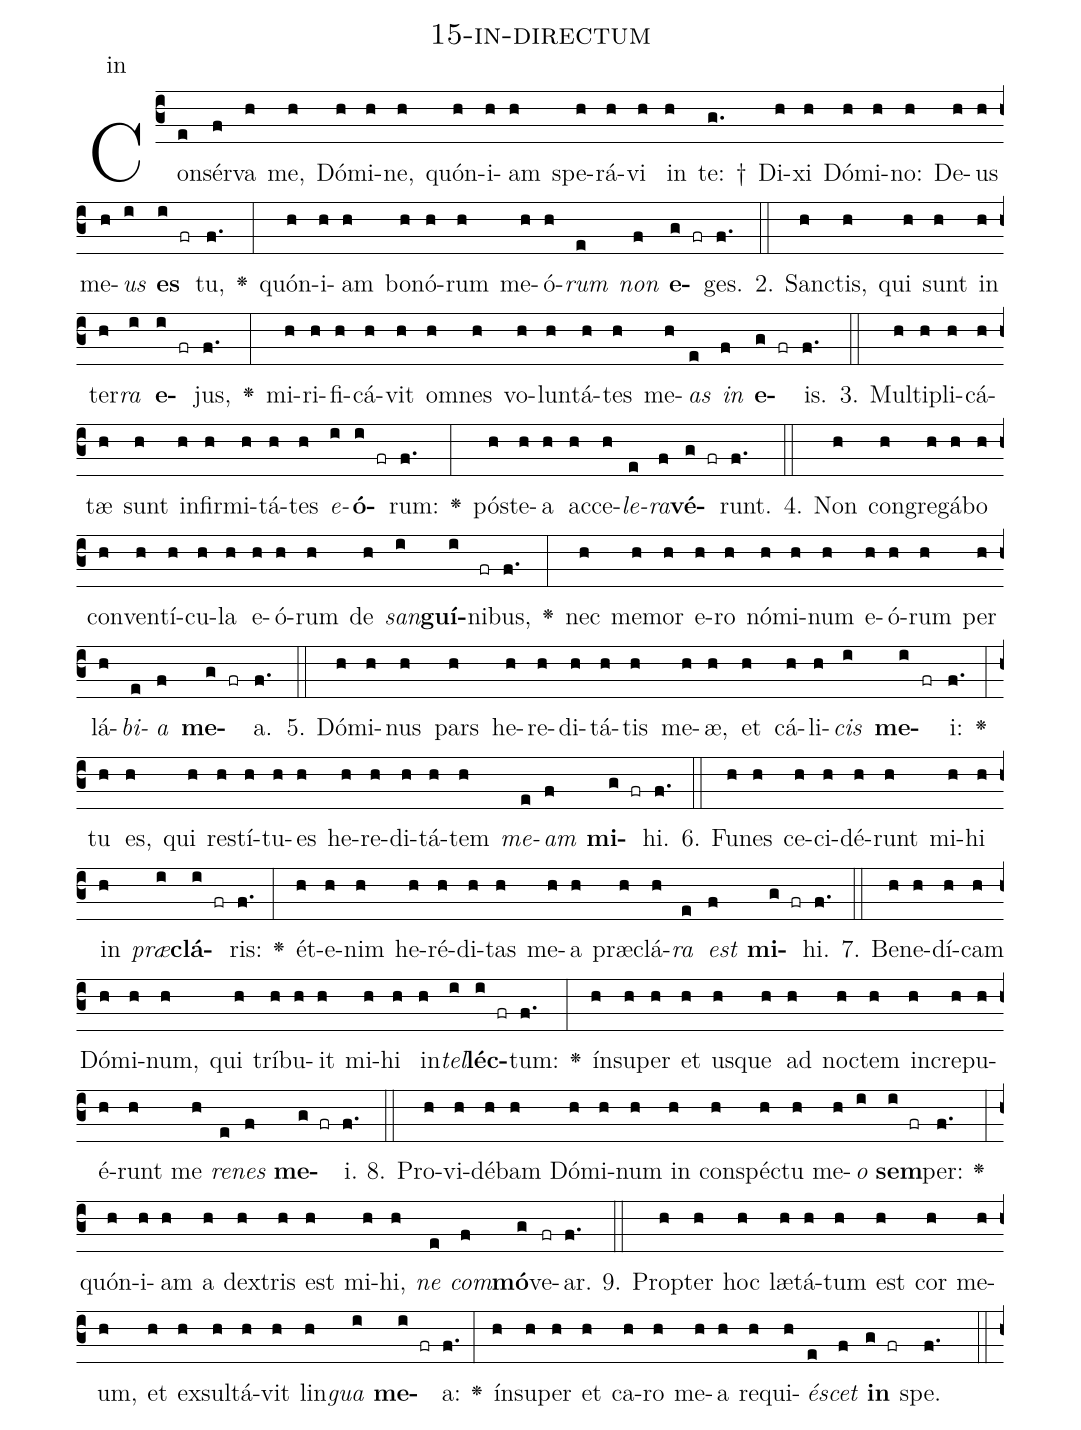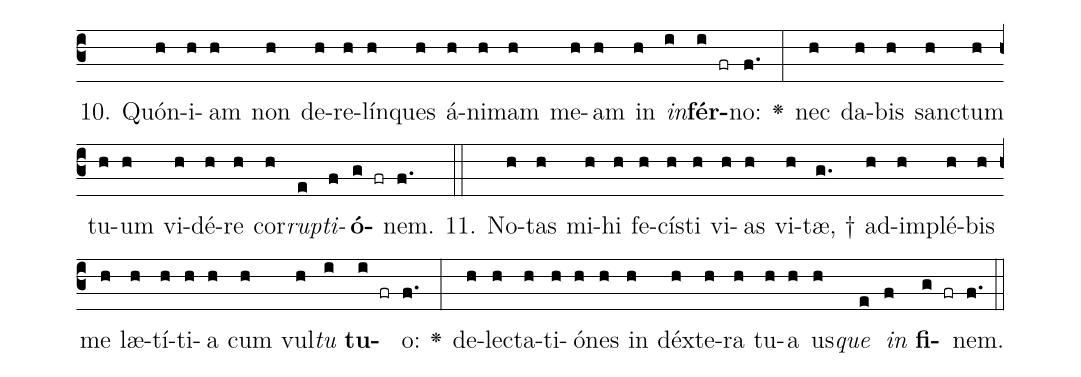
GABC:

name: 15-in-directum;
annotation: in;
%%
(c3)Con(e)sér(f)va(h) me,(h) Dó(h)mi(h)ne,(h) quón(h)i(h)am(h) spe(h)rá(h)vi(h) in(h) te: †(g.) Di(h)xi(h) Dó(h)mi(h)no:(h) De(h)us(h) me(h)<i>us</i>(i) <b>es</b>(i fr) tu,(f.) <v>\greheightstar</v>(:) quón(h)i(h)am(h) bo(h)nó(h)rum(h) me(h)ó(h)<i>rum</i>(e) <i>non</i>(f) <b>e</b>(g fr)ges.(f.) (::)
2. Sanc(h)tis,(h) qui(h) sunt(h) in(h) ter(h)<i>ra</i>(i) <b>e</b>(i fr)jus,(f.) <v>\greheightstar</v>(:) mi(h)ri(h)fi(h)cá(h)vit(h) om(h)nes(h) vo(h)lun(h)tá(h)tes(h) me(h)<i>as</i>(e) <i>in</i>(f) <b>e</b>(g fr)is.(f.) (::)
3. Mul(h)ti(h)pli(h)cá(h)tæ(h) sunt(h) in(h)fir(h)mi(h)tá(h)tes(h) <i>e</i>(i)<b>ó</b>(i fr)rum:(f.) <v>\greheightstar</v>(:) póst(h)e(h)a(h) ac(h)ce(h)<i>le</i>(e)<i>ra</i>(f)<b>vé</b>(g fr)runt.(f.) (::)
4. Non(h) con(h)gre(h)gá(h)bo(h) con(h)ven(h)tí(h)cu(h)la(h) e(h)ó(h)rum(h) de(h) <i>san</i>(i)<b>guí</b>(i)ni(fr)bus,(f.) <v>\greheightstar</v>(:) nec(h) me(h)mor(h) e(h)ro(h) nó(h)mi(h)num(h) e(h)ó(h)rum(h) per(h) lá(h)<i>bi</i>(e)<i>a</i>(f) <b>me</b>(g fr)a.(f.) (::)
5. Dó(h)mi(h)nus(h) pars(h) he(h)re(h)di(h)tá(h)tis(h) me(h)æ,(h) et(h) cá(h)li(h)<i>cis</i>(i) <b>me</b>(i fr)i:(f.) <v>\greheightstar</v>(:) tu(h) es,(h) qui(h) re(h)stí(h)tu(h)es(h) he(h)re(h)di(h)tá(h)tem(h) <i>me</i>(e)<i>am</i>(f) <b>mi</b>(g fr)hi.(f.) (::)
6. Fu(h)nes(h) ce(h)ci(h)dé(h)runt(h) mi(h)hi(h) in(h) <i>præ</i>(i)<b>clá</b>(i fr)ris:(f.) <v>\greheightstar</v>(:) ét(h)e(h)nim(h) he(h)ré(h)di(h)tas(h) me(h)a(h) præ(h)clá(h)<i>ra</i>(e) <i>est</i>(f) <b>mi</b>(g fr)hi.(f.) (::)
7. Be(h)ne(h)dí(h)cam(h) Dó(h)mi(h)num,(h) qui(h) trí(h)bu(h)it(h) mi(h)hi(h) in(h)<i>tel</i>(i)<b>léc</b>(i fr)tum:(f.) <v>\greheightstar</v>(:) ín(h)su(h)per(h) et(h) us(h)que(h) ad(h) noc(h)tem(h) in(h)cre(h)pu(h)é(h)runt(h) me(h) <i>re</i>(e)<i>nes</i>(f) <b>me</b>(g fr)i.(f.) (::)
8. Pro(h)vi(h)dé(h)bam(h) Dó(h)mi(h)num(h) in(h) con(h)spéc(h)tu(h) me(h)<i>o</i>(i) <b>sem</b>(i fr)per:(f.) <v>\greheightstar</v>(:) quón(h)i(h)am(h) a(h) dex(h)tris(h) est(h) mi(h)hi,(h) <i>ne</i>(e) <i>com</i>(f)<b>mó</b>(g)ve(fr)ar.(f.) (::)
9. Prop(h)ter(h) hoc(h) læ(h)tá(h)tum(h) est(h) cor(h) me(h)um,(h) et(h) ex(h)sul(h)tá(h)vit(h) lin(h)<i>gua</i>(i) <b>me</b>(i fr)a:(f.) <v>\greheightstar</v>(:) ín(h)su(h)per(h) et(h) ca(h)ro(h) me(h)a(h) re(h)qui(h)<i>é</i>(e)<i>scet</i>(f) <b>in</b>(g fr) spe.(f.) (::)
10. Quón(h)i(h)am(h) non(h) de(h)re(h)lín(h)ques(h) á(h)ni(h)mam(h) me(h)am(h) in(h) <i>in</i>(i)<b>fér</b>(i fr)no:(f.) <v>\greheightstar</v>(:) nec(h) da(h)bis(h) sanc(h)tum(h) tu(h)um(h) vi(h)dé(h)re(h) cor(h)<i>rup</i>(e)<i>ti</i>(f)<b>ó</b>(g fr)nem.(f.) (::)
11. No(h)tas(h) mi(h)hi(h) fe(h)cís(h)ti(h) vi(h)as(h) vi(h)tæ, †(g.) ad(h)im(h)plé(h)bis(h) me(h) læ(h)tí(h)ti(h)a(h) cum(h) vul(h)<i>tu</i>(i) <b>tu</b>(i fr)o:(f.) <v>\greheightstar</v>(:) de(h)lec(h)ta(h)ti(h)ó(h)nes(h) in(h) déx(h)te(h)ra(h) tu(h)a(h) us(h)<i>que</i>(e) <i>in</i>(f) <b>fi</b>(g fr)nem.(f.) (::)
